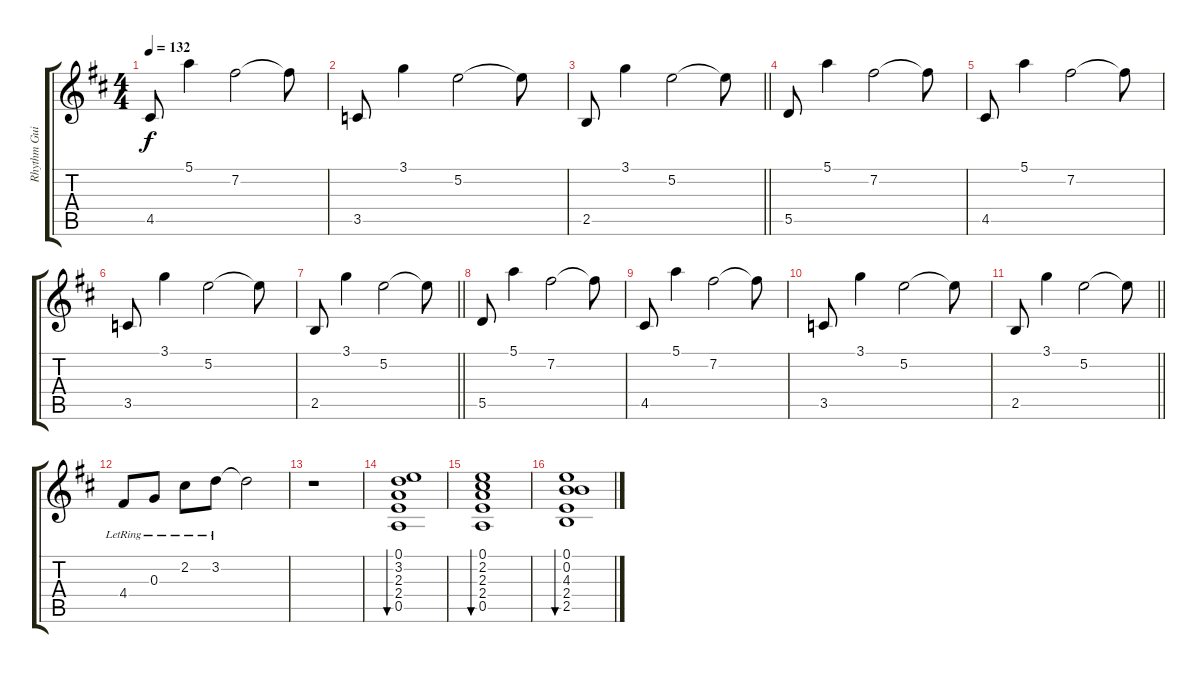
\track ("Rhythm Guitar - 12 string " "Rhythm Gui") {instrument acousticguitarsteel}
\staff {score tabs}
\tuning (E4 B3 G3 D3 A2 E2) {hide}
\ts (4 4)
\tempo 132
\clef g2
\ks d
4.5.8{dy f} 5.1.4 7.2.2 7.2{t}.8 |
3.5.8 3.1.4 5.2.2 5.2{t}.8 |
\barLineRight lightlight
2.5.8 3.1.4 5.2.2 5.2{t}.8 |
5.5.8 5.1.4 7.2.2 7.2{t}.8 |
4.5.8 5.1.4 7.2.2 7.2{t}.8 |
3.5.8 3.1.4 5.2.2 5.2{t}.8 |
\barLineRight lightlight
2.5.8 3.1.4 5.2.2 5.2{t}.8 |
5.5.8 5.1.4 7.2.2 7.2{t}.8 |
4.5.8 5.1.4 7.2.2 7.2{t}.8 |
3.5.8 3.1.4 5.2.2 5.2{t}.8 |
\barLineRight lightlight
2.5.8 3.1.4 5.2.2 5.2{t}.8 |
4.4{lr}.8 0.3{lr}.8 2.2{lr}.8 3.2{lr}.8 3.2{t}.2 |
r.1 |
(0.1 3.2 2.3 2.4 0.5).1{bu 240} |
(0.1 2.2 2.3 2.4 0.5).1{bu 240} |
(0.1 0.2 4.3 2.4 2.5).1{bu 240}
